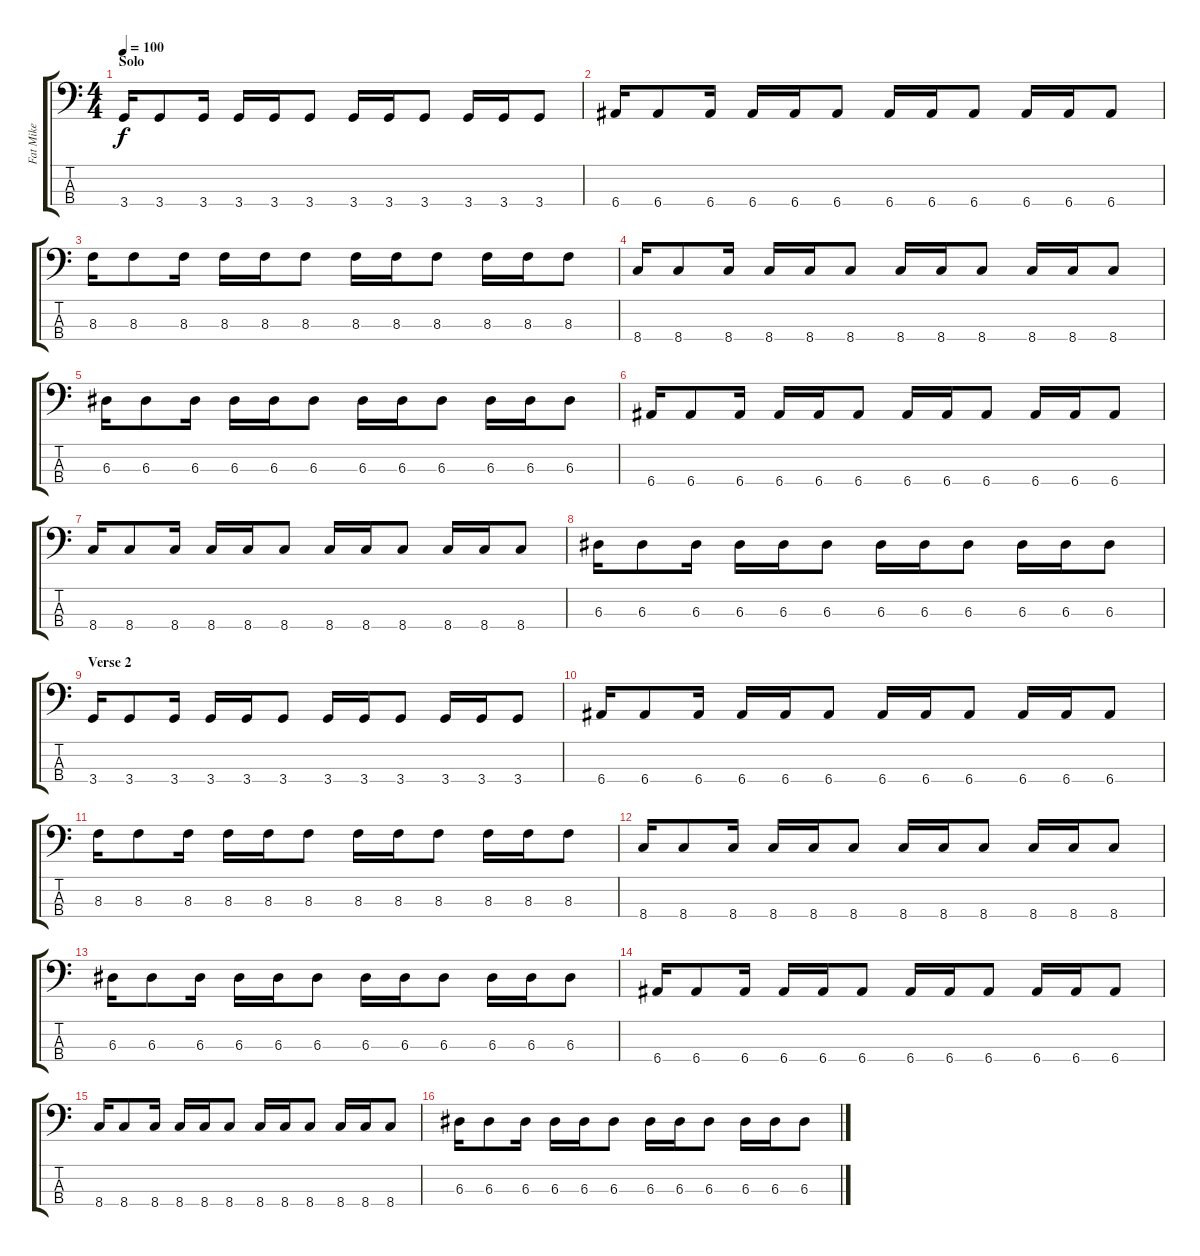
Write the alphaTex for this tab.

\track ("Fat Mike" "Fat Mike") {instrument electricbasspick}
\staff {score tabs}
\tuning (G2 D2 A1 E1) {hide}
\ts (4 4)
\section ("" "Solo")
\tempo 100
\clef f4
\ks c
3.4.16{dy f} 3.4.8 3.4.16 3.4.16 3.4.16 3.4.8 3.4.16 3.4.16 3.4.8 3.4.16 3.4.16 3.4.8 |
6.4.16 6.4.8 6.4.16 6.4.16 6.4.16 6.4.8 6.4.16 6.4.16 6.4.8 6.4.16 6.4.16 6.4.8 |
8.3.16 8.3.8 8.3.16 8.3.16 8.3.16 8.3.8 8.3.16 8.3.16 8.3.8 8.3.16 8.3.16 8.3.8 |
8.4.16 8.4.8 8.4.16 8.4.16 8.4.16 8.4.8 8.4.16 8.4.16 8.4.8 8.4.16 8.4.16 8.4.8 |
6.3.16 6.3.8 6.3.16 6.3.16 6.3.16 6.3.8 6.3.16 6.3.16 6.3.8 6.3.16 6.3.16 6.3.8 |
6.4.16 6.4.8 6.4.16 6.4.16 6.4.16 6.4.8 6.4.16 6.4.16 6.4.8 6.4.16 6.4.16 6.4.8 |
8.4.16 8.4.8 8.4.16 8.4.16 8.4.16 8.4.8 8.4.16 8.4.16 8.4.8 8.4.16 8.4.16 8.4.8 |
6.3.16 6.3.8 6.3.16 6.3.16 6.3.16 6.3.8 6.3.16 6.3.16 6.3.8 6.3.16 6.3.16 6.3.8 |
\section ("" "Verse 2")
3.4.16 3.4.8 3.4.16 3.4.16 3.4.16 3.4.8 3.4.16 3.4.16 3.4.8 3.4.16 3.4.16 3.4.8 |
6.4.16 6.4.8 6.4.16 6.4.16 6.4.16 6.4.8 6.4.16 6.4.16 6.4.8 6.4.16 6.4.16 6.4.8 |
8.3.16 8.3.8 8.3.16 8.3.16 8.3.16 8.3.8 8.3.16 8.3.16 8.3.8 8.3.16 8.3.16 8.3.8 |
8.4.16 8.4.8 8.4.16 8.4.16 8.4.16 8.4.8 8.4.16 8.4.16 8.4.8 8.4.16 8.4.16 8.4.8 |
6.3.16 6.3.8 6.3.16 6.3.16 6.3.16 6.3.8 6.3.16 6.3.16 6.3.8 6.3.16 6.3.16 6.3.8 |
6.4.16 6.4.8 6.4.16 6.4.16 6.4.16 6.4.8 6.4.16 6.4.16 6.4.8 6.4.16 6.4.16 6.4.8 |
8.4.16 8.4.8 8.4.16 8.4.16 8.4.16 8.4.8 8.4.16 8.4.16 8.4.8 8.4.16 8.4.16 8.4.8 |
6.3.16 6.3.8 6.3.16 6.3.16 6.3.16 6.3.8 6.3.16 6.3.16 6.3.8 6.3.16 6.3.16 6.3.8
